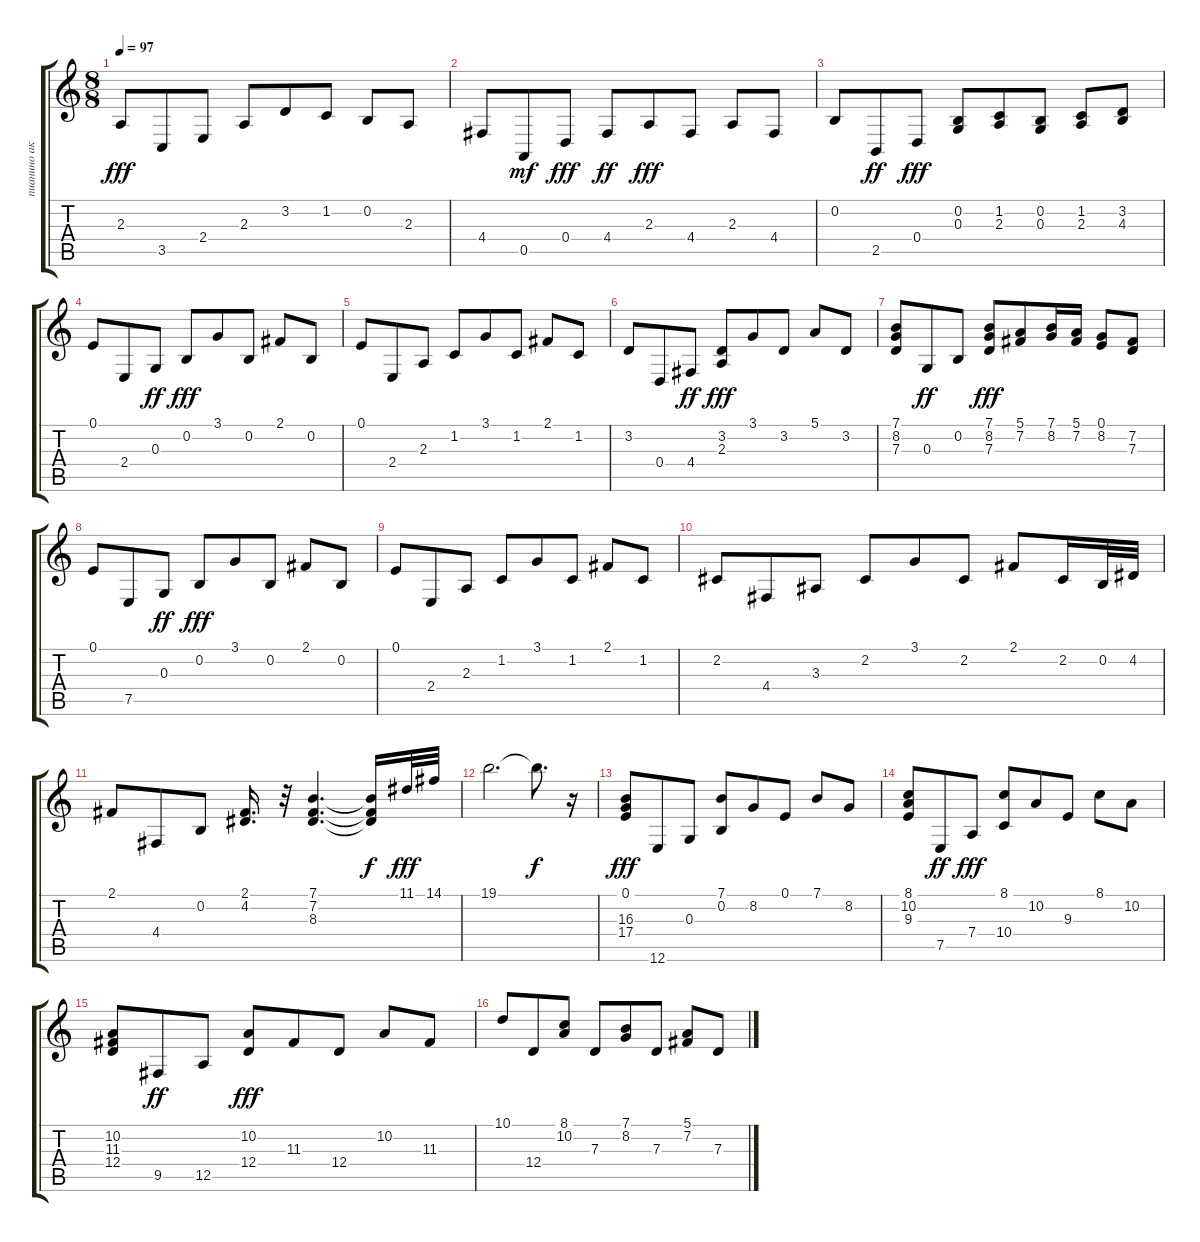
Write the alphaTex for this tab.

\track ("пианино аккорды" "пианино ак") {instrument acousticgrandpiano}
\staff {score tabs}
\tuning (E4 B3 G3 D3 A2 E2) {hide}
\ts (8 8)
\tempo 97
\clef g2
\ks c
2.3.8{dy fff} 3.5.8 2.4.8 2.3.8 3.2.8 1.2.8 0.2.8 2.3.8 |
4.4.8 0.5.8{dy mf} 0.4.8{dy fff} 4.4.8{dy ff} 2.3.8{dy fff} 4.4.8 2.3.8 4.4.8 |
0.2.8 2.5.8{dy ff} 0.4.8{dy fff} (0.2 0.3).8 (1.2 2.3).8 (0.2 0.3).8 (1.2 2.3).8 (3.2 4.3).8 |
0.1.8 2.4.8 0.3.8{dy ff} 0.2.8{dy fff} 3.1.8 0.2.8 2.1.8 0.2.8 |
0.1.8 2.4.8 2.3.8 1.2.8 3.1.8 1.2.8 2.1.8 1.2.8 |
3.2.8 0.4.8 4.4.8{dy ff} (3.2 2.3).8{dy fff} 3.1.8 3.2.8 5.1.8 3.2.8 |
(7.1 8.2 7.3).8 0.3.8{dy ff} 0.2.8 (7.1 8.2 7.3).8{dy fff} (5.1 7.2).8 (7.1 8.2).16 (5.1 7.2).16 (0.1 8.2).8 (7.2 7.3).8 |
0.1.8 7.5.8 0.3.8{dy ff} 0.2.8{dy fff} 3.1.8 0.2.8 2.1.8 0.2.8 |
0.1.8 2.4.8 2.3.8 1.2.8 3.1.8 1.2.8 2.1.8 1.2.8 |
2.2.8 4.4.8 3.3.8 2.2.8 3.1.8 2.2.8 2.1.8 2.2.16 0.2.32 4.2.32 |
2.1.8 4.4.8 0.2.8 (2.1 4.2).16{d} r.32 (7.1 7.2 8.3).4{d} (7.1{t} 7.2{t} 8.3{t}).16{dy f} 11.1.32{dy fff} 14.1.32 |
19.1.2{d} 19.1{t}.8{d dy f} r.16 |
(0.1 16.3 17.4).8{dy fff} 12.6.8 0.3.8 (7.1 0.2).8 8.2.8 0.1.8 7.1.8 8.2.8 |
(8.1 10.2 9.3).8 7.5.8{dy ff} 7.4.8{dy fff} (8.1 10.4).8 10.2.8 9.3.8 8.1.8 10.2.8 |
(10.2 11.3 12.4).8 9.5.8{dy ff} 12.5.8 (10.2 12.4).8{dy fff} 11.3.8 12.4.8 10.2.8 11.3.8 |
10.1.8 12.4.8 (8.1 10.2).8 7.3.8 (7.1 8.2).8 7.3.8 (5.1 7.2).8 7.3.8
